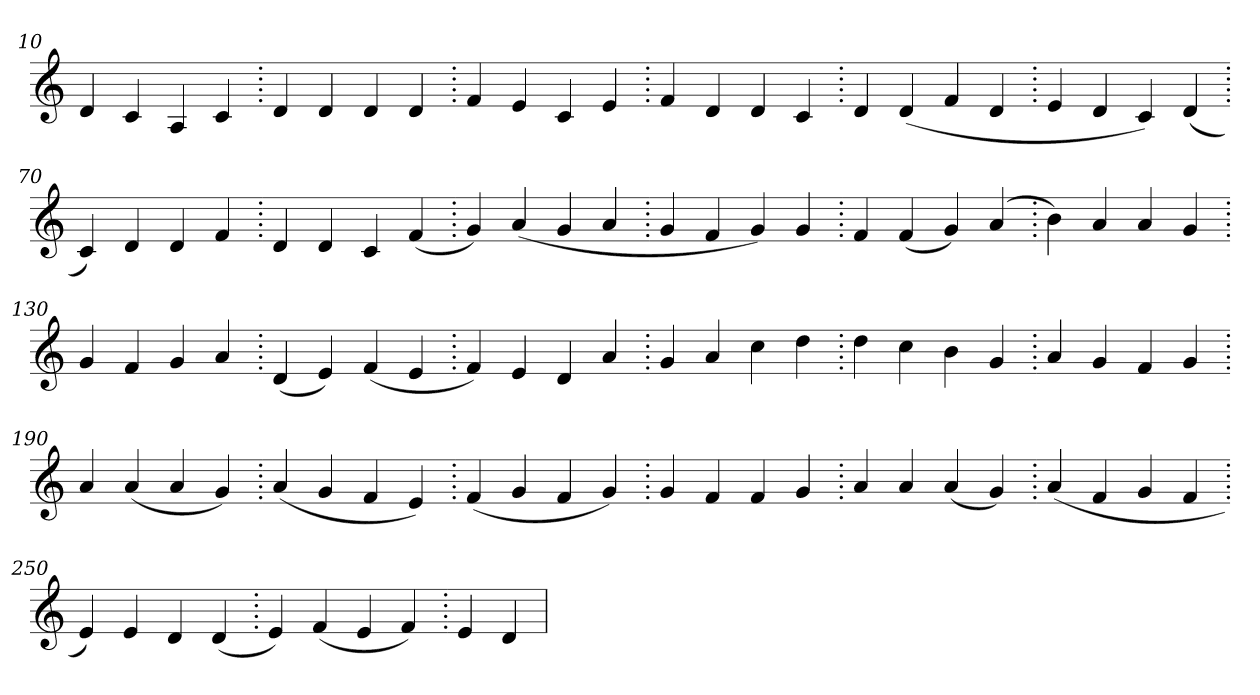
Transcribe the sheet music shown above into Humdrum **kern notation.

**kern
*part1
*staff1
*clefG2
=10.
4d
4c
4A
4c
=20.
4d
4d
4d
4d
=30.
4f
4e
4c
4e
=40.
4f
4d
4d
4c
=50.
4d
(>4d
4f
4d
=60.
4e
4d
4c)
(>4d
=70.
4c)
4d
4d
4f
=80.
4d
4d
4c
(>4f
=90.
4g)
(>4a
4g
4a
=100.
4g
4f
4g)
4g
=110.
4f
(>4f
4g)
(>4a
=120.
4b)
4a
4a
4g
=130.
4g
4f
4g
4a
=140.
(>4d
4e)
(>4f
4e
=150.
4f)
4e
4d
4a
=160.
4g
4a
4cc
4dd
=170.
4dd
4cc
4b
4g
=180.
4a
4g
4f
4g
=190.
4a
(>4a
4a
4g)
=200.
(>4a
4g
4f
4e)
=210.
(>4f
4g
4f
4g)
=220.
4g
4f
4f
4g
=230.
4a
4a
(>4a
4g)
=240.
(>4a
4f
4g
4f
=250.
4e)
4e
4d
(>4d
=260.
4e)
(>4f
4e
4f)
=270.
4e
4d
=
*-
